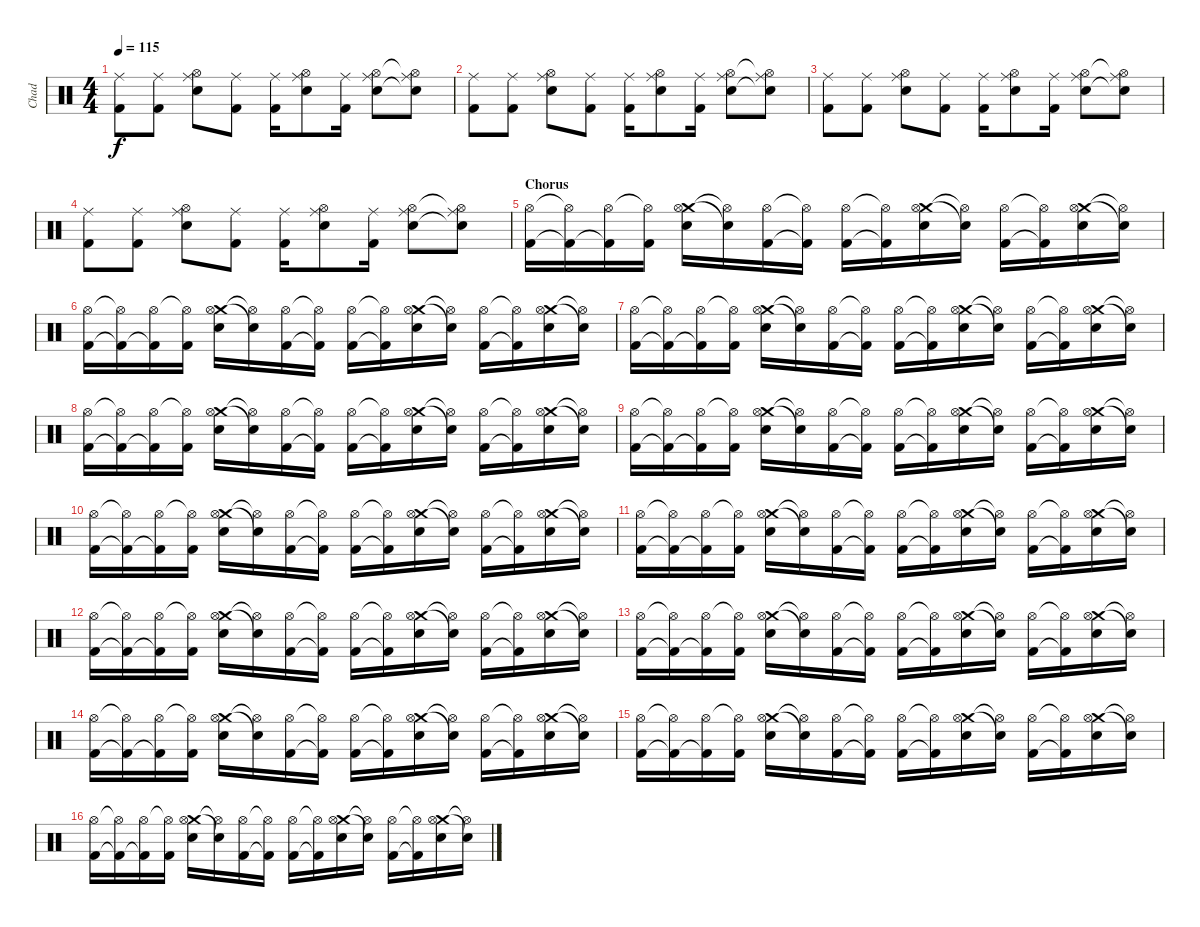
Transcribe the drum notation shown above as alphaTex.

\track ("Chad" "Chad") {instrument percussion}
\staff {score}
\articulation defaults
\ts (4 4)
\tempo 115
\clef neutral
\ks c
("Ride (middle)" "Kick (hit) 2").8{dy f} ("Ride (middle)" "Kick (hit) 2").8 ("Ride (middle)" "Hi-Hat (open)" "Snare (hit) 2").8 ("Ride (middle)" "Kick (hit) 2").8 ("Ride (middle)" "Kick (hit) 2").16 ("Ride (middle)" "Hi-Hat (open)" "Snare (hit) 2").8 ("Ride (middle)" "Kick (hit) 2").16 ("Ride (middle)" "Hi-Hat (open)" "Snare (hit) 2").8 ("Ride (middle)" "Hi-Hat (open)"{t} "Snare (hit) 2"{t}).8 |
("Ride (middle)" "Kick (hit) 2").8 ("Ride (middle)" "Kick (hit) 2").8 ("Ride (middle)" "Hi-Hat (open)" "Snare (hit) 2").8 ("Ride (middle)" "Kick (hit) 2").8 ("Ride (middle)" "Kick (hit) 2").16 ("Ride (middle)" "Hi-Hat (open)" "Snare (hit) 2").8 ("Ride (middle)" "Kick (hit) 2").16 ("Ride (middle)" "Hi-Hat (open)" "Snare (hit) 2").8 ("Ride (middle)" "Hi-Hat (open)"{t} "Snare (hit) 2"{t}).8 |
("Ride (middle)" "Kick (hit) 2").8 ("Ride (middle)" "Kick (hit) 2").8 ("Ride (middle)" "Hi-Hat (open)" "Snare (hit) 2").8 ("Ride (middle)" "Kick (hit) 2").8 ("Ride (middle)" "Kick (hit) 2").16 ("Ride (middle)" "Hi-Hat (open)" "Snare (hit) 2").8 ("Ride (middle)" "Kick (hit) 2").16 ("Ride (middle)" "Hi-Hat (open)" "Snare (hit) 2").8 ("Ride (middle)" "Hi-Hat (open)"{t} "Snare (hit) 2"{t}).8 |
("Ride (middle)" "Kick (hit) 2").8 ("Ride (middle)" "Kick (hit) 2").8 ("Ride (middle)" "Hi-Hat (open)" "Snare (hit) 2").8 ("Ride (middle)" "Kick (hit) 2").8 ("Ride (middle)" "Kick (hit) 2").16 ("Ride (middle)" "Hi-Hat (open)" "Snare (hit) 2").8 ("Ride (middle)" "Kick (hit) 2").16 ("Ride (middle)" "Hi-Hat (open)" "Snare (hit) 2").8 ("Ride (middle)" "Hi-Hat (open)"{t} "Snare (hit) 2"{t}).8 |
\section ("" "Chorus")
("Hi-Hat (open)" "Kick (hit) 2").16 ("Hi-Hat (open)"{t} "Kick (hit) 2"{t}).16 ("Hi-Hat (open)" "Kick (hit) 2"{t}).16 ("Hi-Hat (open)"{t} "Kick (hit) 2").16 ("Crash medium (hit)" "Hi-Hat (open)" "Snare (hit) 2").16 ("Hi-Hat (open)"{t} "Snare (hit) 2"{t}).16 ("Hi-Hat (open)" "Kick (hit) 2").16 ("Hi-Hat (open)"{t} "Kick (hit) 2"{t}).16 ("Hi-Hat (open)" "Kick (hit) 2").16 ("Hi-Hat (open)"{t} "Kick (hit) 2"{t}).16 ("Crash medium (hit)" "Hi-Hat (open)" "Snare (hit) 2").16 ("Hi-Hat (open)"{t} "Snare (hit) 2"{t}).16 ("Hi-Hat (open)" "Kick (hit) 2").16 ("Hi-Hat (open)"{t} "Kick (hit) 2"{t}).16 ("Crash medium (hit)" "Hi-Hat (open)" "Snare (hit) 2").16 ("Hi-Hat (open)"{t} "Snare (hit) 2"{t}).16 |
("Hi-Hat (open)" "Kick (hit) 2").16 ("Hi-Hat (open)"{t} "Kick (hit) 2"{t}).16 ("Hi-Hat (open)" "Kick (hit) 2"{t}).16 ("Hi-Hat (open)"{t} "Kick (hit) 2").16 ("Crash medium (hit)" "Hi-Hat (open)" "Snare (hit) 2").16 ("Hi-Hat (open)"{t} "Snare (hit) 2"{t}).16 ("Hi-Hat (open)" "Kick (hit) 2").16 ("Hi-Hat (open)"{t} "Kick (hit) 2"{t}).16 ("Hi-Hat (open)" "Kick (hit) 2").16 ("Hi-Hat (open)"{t} "Kick (hit) 2"{t}).16 ("Crash medium (hit)" "Hi-Hat (open)" "Snare (hit) 2").16 ("Hi-Hat (open)"{t} "Snare (hit) 2"{t}).16 ("Hi-Hat (open)" "Kick (hit) 2").16 ("Hi-Hat (open)"{t} "Kick (hit) 2"{t}).16 ("Crash medium (hit)" "Hi-Hat (open)" "Snare (hit) 2").16 ("Hi-Hat (open)"{t} "Snare (hit) 2"{t}).16 |
("Hi-Hat (open)" "Kick (hit) 2").16 ("Hi-Hat (open)"{t} "Kick (hit) 2"{t}).16 ("Hi-Hat (open)" "Kick (hit) 2"{t}).16 ("Hi-Hat (open)"{t} "Kick (hit) 2").16 ("Crash medium (hit)" "Hi-Hat (open)" "Snare (hit) 2").16 ("Hi-Hat (open)"{t} "Snare (hit) 2"{t}).16 ("Hi-Hat (open)" "Kick (hit) 2").16 ("Hi-Hat (open)"{t} "Kick (hit) 2"{t}).16 ("Hi-Hat (open)" "Kick (hit) 2").16 ("Hi-Hat (open)"{t} "Kick (hit) 2"{t}).16 ("Crash medium (hit)" "Hi-Hat (open)" "Snare (hit) 2").16 ("Hi-Hat (open)"{t} "Snare (hit) 2"{t}).16 ("Hi-Hat (open)" "Kick (hit) 2").16 ("Hi-Hat (open)"{t} "Kick (hit) 2"{t}).16 ("Crash medium (hit)" "Hi-Hat (open)" "Snare (hit) 2").16 ("Hi-Hat (open)"{t} "Snare (hit) 2"{t}).16 |
("Hi-Hat (open)" "Kick (hit) 2").16 ("Hi-Hat (open)"{t} "Kick (hit) 2"{t}).16 ("Hi-Hat (open)" "Kick (hit) 2"{t}).16 ("Hi-Hat (open)"{t} "Kick (hit) 2").16 ("Crash medium (hit)" "Hi-Hat (open)" "Snare (hit) 2").16 ("Hi-Hat (open)"{t} "Snare (hit) 2"{t}).16 ("Hi-Hat (open)" "Kick (hit) 2").16 ("Hi-Hat (open)"{t} "Kick (hit) 2"{t}).16 ("Hi-Hat (open)" "Kick (hit) 2").16 ("Hi-Hat (open)"{t} "Kick (hit) 2"{t}).16 ("Crash medium (hit)" "Hi-Hat (open)" "Snare (hit) 2").16 ("Hi-Hat (open)"{t} "Snare (hit) 2"{t}).16 ("Hi-Hat (open)" "Kick (hit) 2").16 ("Hi-Hat (open)"{t} "Kick (hit) 2"{t}).16 ("Crash medium (hit)" "Hi-Hat (open)" "Snare (hit) 2").16 ("Hi-Hat (open)"{t} "Snare (hit) 2"{t}).16 |
("Hi-Hat (open)" "Kick (hit) 2").16 ("Hi-Hat (open)"{t} "Kick (hit) 2"{t}).16 ("Hi-Hat (open)" "Kick (hit) 2"{t}).16 ("Hi-Hat (open)"{t} "Kick (hit) 2").16 ("Crash medium (hit)" "Hi-Hat (open)" "Snare (hit) 2").16 ("Hi-Hat (open)"{t} "Snare (hit) 2"{t}).16 ("Hi-Hat (open)" "Kick (hit) 2").16 ("Hi-Hat (open)"{t} "Kick (hit) 2"{t}).16 ("Hi-Hat (open)" "Kick (hit) 2").16 ("Hi-Hat (open)"{t} "Kick (hit) 2"{t}).16 ("Crash medium (hit)" "Hi-Hat (open)" "Snare (hit) 2").16 ("Hi-Hat (open)"{t} "Snare (hit) 2"{t}).16 ("Hi-Hat (open)" "Kick (hit) 2").16 ("Hi-Hat (open)"{t} "Kick (hit) 2"{t}).16 ("Crash medium (hit)" "Hi-Hat (open)" "Snare (hit) 2").16 ("Hi-Hat (open)"{t} "Snare (hit) 2"{t}).16 |
("Hi-Hat (open)" "Kick (hit) 2").16 ("Hi-Hat (open)"{t} "Kick (hit) 2"{t}).16 ("Hi-Hat (open)" "Kick (hit) 2"{t}).16 ("Hi-Hat (open)"{t} "Kick (hit) 2").16 ("Crash medium (hit)" "Hi-Hat (open)" "Snare (hit) 2").16 ("Hi-Hat (open)"{t} "Snare (hit) 2"{t}).16 ("Hi-Hat (open)" "Kick (hit) 2").16 ("Hi-Hat (open)"{t} "Kick (hit) 2"{t}).16 ("Hi-Hat (open)" "Kick (hit) 2").16 ("Hi-Hat (open)"{t} "Kick (hit) 2"{t}).16 ("Crash medium (hit)" "Hi-Hat (open)" "Snare (hit) 2").16 ("Hi-Hat (open)"{t} "Snare (hit) 2"{t}).16 ("Hi-Hat (open)" "Kick (hit) 2").16 ("Hi-Hat (open)"{t} "Kick (hit) 2"{t}).16 ("Crash medium (hit)" "Hi-Hat (open)" "Snare (hit) 2").16 ("Hi-Hat (open)"{t} "Snare (hit) 2"{t}).16 |
("Hi-Hat (open)" "Kick (hit) 2").16 ("Hi-Hat (open)"{t} "Kick (hit) 2"{t}).16 ("Hi-Hat (open)" "Kick (hit) 2"{t}).16 ("Hi-Hat (open)"{t} "Kick (hit) 2").16 ("Crash medium (hit)" "Hi-Hat (open)" "Snare (hit) 2").16 ("Hi-Hat (open)"{t} "Snare (hit) 2"{t}).16 ("Hi-Hat (open)" "Kick (hit) 2").16 ("Hi-Hat (open)"{t} "Kick (hit) 2"{t}).16 ("Hi-Hat (open)" "Kick (hit) 2").16 ("Hi-Hat (open)"{t} "Kick (hit) 2"{t}).16 ("Crash medium (hit)" "Hi-Hat (open)" "Snare (hit) 2").16 ("Hi-Hat (open)"{t} "Snare (hit) 2"{t}).16 ("Hi-Hat (open)" "Kick (hit) 2").16 ("Hi-Hat (open)"{t} "Kick (hit) 2"{t}).16 ("Crash medium (hit)" "Hi-Hat (open)" "Snare (hit) 2").16 ("Hi-Hat (open)"{t} "Snare (hit) 2"{t}).16 |
("Hi-Hat (open)" "Kick (hit) 2").16 ("Hi-Hat (open)"{t} "Kick (hit) 2"{t}).16 ("Hi-Hat (open)" "Kick (hit) 2"{t}).16 ("Hi-Hat (open)"{t} "Kick (hit) 2").16 ("Crash medium (hit)" "Hi-Hat (open)" "Snare (hit) 2").16 ("Hi-Hat (open)"{t} "Snare (hit) 2"{t}).16 ("Hi-Hat (open)" "Kick (hit) 2").16 ("Hi-Hat (open)"{t} "Kick (hit) 2"{t}).16 ("Hi-Hat (open)" "Kick (hit) 2").16 ("Hi-Hat (open)"{t} "Kick (hit) 2"{t}).16 ("Crash medium (hit)" "Hi-Hat (open)" "Snare (hit) 2").16 ("Hi-Hat (open)"{t} "Snare (hit) 2"{t}).16 ("Hi-Hat (open)" "Kick (hit) 2").16 ("Hi-Hat (open)"{t} "Kick (hit) 2"{t}).16 ("Crash medium (hit)" "Hi-Hat (open)" "Snare (hit) 2").16 ("Hi-Hat (open)"{t} "Snare (hit) 2"{t}).16 |
("Hi-Hat (open)" "Kick (hit) 2").16 ("Hi-Hat (open)"{t} "Kick (hit) 2"{t}).16 ("Hi-Hat (open)" "Kick (hit) 2"{t}).16 ("Hi-Hat (open)"{t} "Kick (hit) 2").16 ("Crash medium (hit)" "Hi-Hat (open)" "Snare (hit) 2").16 ("Hi-Hat (open)"{t} "Snare (hit) 2"{t}).16 ("Hi-Hat (open)" "Kick (hit) 2").16 ("Hi-Hat (open)"{t} "Kick (hit) 2"{t}).16 ("Hi-Hat (open)" "Kick (hit) 2").16 ("Hi-Hat (open)"{t} "Kick (hit) 2"{t}).16 ("Crash medium (hit)" "Hi-Hat (open)" "Snare (hit) 2").16 ("Hi-Hat (open)"{t} "Snare (hit) 2"{t}).16 ("Hi-Hat (open)" "Kick (hit) 2").16 ("Hi-Hat (open)"{t} "Kick (hit) 2"{t}).16 ("Crash medium (hit)" "Hi-Hat (open)" "Snare (hit) 2").16 ("Hi-Hat (open)"{t} "Snare (hit) 2"{t}).16 |
("Hi-Hat (open)" "Kick (hit) 2").16 ("Hi-Hat (open)"{t} "Kick (hit) 2"{t}).16 ("Hi-Hat (open)" "Kick (hit) 2"{t}).16 ("Hi-Hat (open)"{t} "Kick (hit) 2").16 ("Crash medium (hit)" "Hi-Hat (open)" "Snare (hit) 2").16 ("Hi-Hat (open)"{t} "Snare (hit) 2"{t}).16 ("Hi-Hat (open)" "Kick (hit) 2").16 ("Hi-Hat (open)"{t} "Kick (hit) 2"{t}).16 ("Hi-Hat (open)" "Kick (hit) 2").16 ("Hi-Hat (open)"{t} "Kick (hit) 2"{t}).16 ("Crash medium (hit)" "Hi-Hat (open)" "Snare (hit) 2").16 ("Hi-Hat (open)"{t} "Snare (hit) 2"{t}).16 ("Hi-Hat (open)" "Kick (hit) 2").16 ("Hi-Hat (open)"{t} "Kick (hit) 2"{t}).16 ("Crash medium (hit)" "Hi-Hat (open)" "Snare (hit) 2").16 ("Hi-Hat (open)"{t} "Snare (hit) 2"{t}).16 |
("Hi-Hat (open)" "Kick (hit) 2").16 ("Hi-Hat (open)"{t} "Kick (hit) 2"{t}).16 ("Hi-Hat (open)" "Kick (hit) 2"{t}).16 ("Hi-Hat (open)"{t} "Kick (hit) 2").16 ("Crash medium (hit)" "Hi-Hat (open)" "Snare (hit) 2").16 ("Hi-Hat (open)"{t} "Snare (hit) 2"{t}).16 ("Hi-Hat (open)" "Kick (hit) 2").16 ("Hi-Hat (open)"{t} "Kick (hit) 2"{t}).16 ("Hi-Hat (open)" "Kick (hit) 2").16 ("Hi-Hat (open)"{t} "Kick (hit) 2"{t}).16 ("Crash medium (hit)" "Hi-Hat (open)" "Snare (hit) 2").16 ("Hi-Hat (open)"{t} "Snare (hit) 2"{t}).16 ("Hi-Hat (open)" "Kick (hit) 2").16 ("Hi-Hat (open)"{t} "Kick (hit) 2"{t}).16 ("Crash medium (hit)" "Hi-Hat (open)" "Snare (hit) 2").16 ("Hi-Hat (open)"{t} "Snare (hit) 2"{t}).16 |
("Hi-Hat (open)" "Kick (hit) 2").16 ("Hi-Hat (open)"{t} "Kick (hit) 2"{t}).16 ("Hi-Hat (open)" "Kick (hit) 2"{t}).16 ("Hi-Hat (open)"{t} "Kick (hit) 2").16 ("Crash medium (hit)" "Hi-Hat (open)" "Snare (hit) 2").16 ("Hi-Hat (open)"{t} "Snare (hit) 2"{t}).16 ("Hi-Hat (open)" "Kick (hit) 2").16 ("Hi-Hat (open)"{t} "Kick (hit) 2"{t}).16 ("Hi-Hat (open)" "Kick (hit) 2").16 ("Hi-Hat (open)"{t} "Kick (hit) 2"{t}).16 ("Crash medium (hit)" "Hi-Hat (open)" "Snare (hit) 2").16 ("Hi-Hat (open)"{t} "Snare (hit) 2"{t}).16 ("Hi-Hat (open)" "Kick (hit) 2").16 ("Hi-Hat (open)"{t} "Kick (hit) 2"{t}).16 ("Crash medium (hit)" "Hi-Hat (open)" "Snare (hit) 2").16 ("Hi-Hat (open)"{t} "Snare (hit) 2"{t}).16
